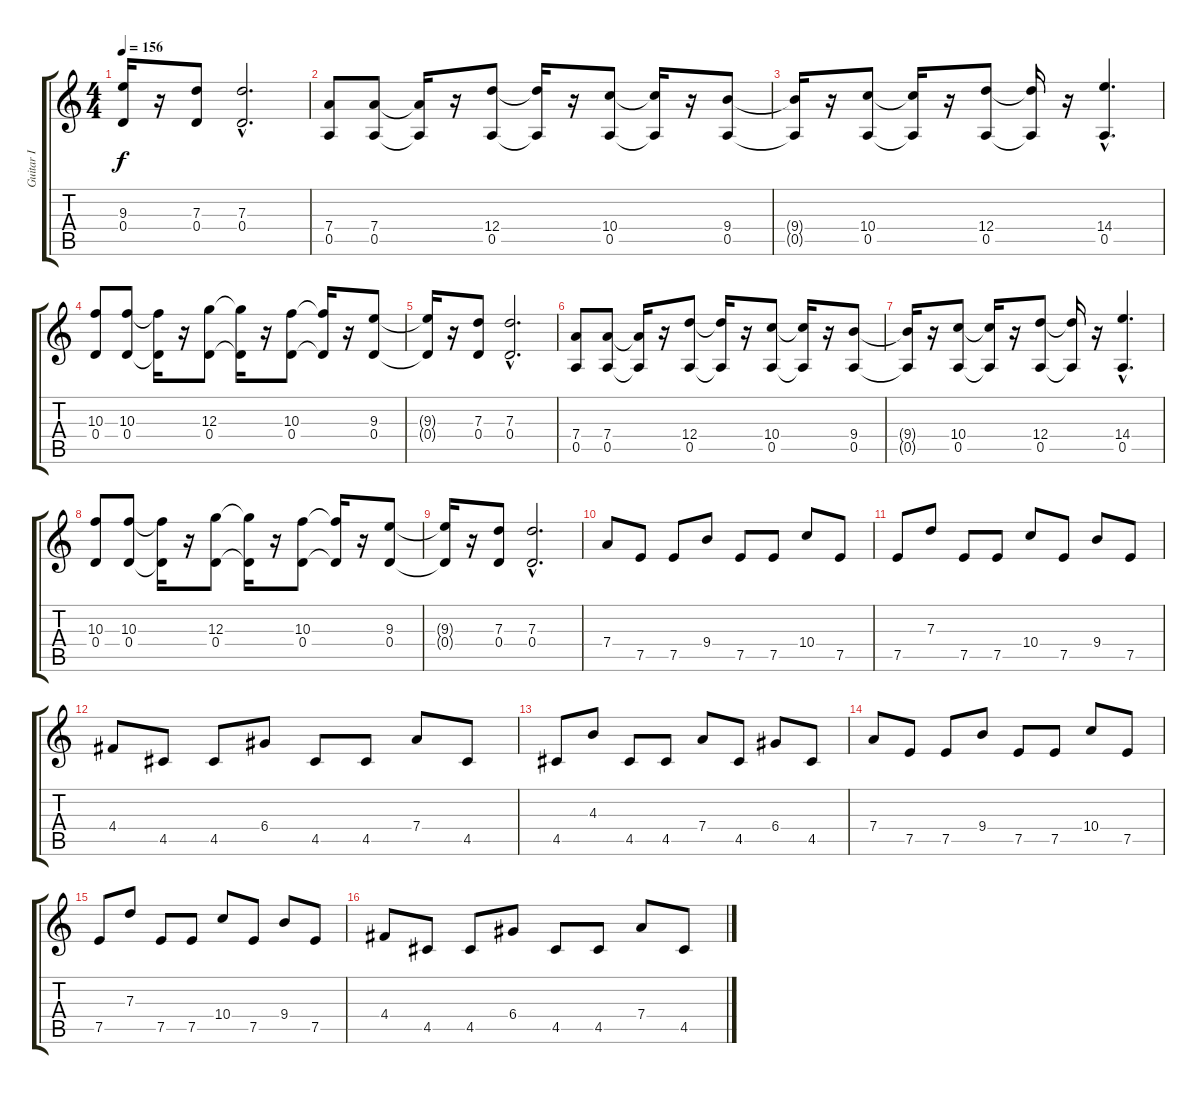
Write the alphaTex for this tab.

\track ("Guitar I" "Guitar I") {instrument distortionguitar}
\staff {score tabs}
\tuning (E4 B3 G3 D3 A2 E2) {hide}
\ts (4 4)
\tempo 156
\clef g2
\ks c
(9.3{t} 0.4{t}).16{dy f} r.16 (7.3 0.4).8 (7.3{hac} 0.4{hac}).2{d} |
(7.4 0.5).8 (7.4 0.5).8 (7.4{t} 0.5{t}).16 r.16 (12.4 0.5).8 (12.4{t} 0.5{t}).16 r.16 (10.4 0.5).8 (10.4{t} 0.5{t}).16 r.16 (9.4 0.5).8 |
(9.4{t} 0.5{t}).16 r.16 (10.4 0.5).8 (10.4{t} 0.5{t}).16 r.16 (12.4 0.5).8 (12.4{t} 0.5{t}).16 r.16 (14.4{hac} 0.5{hac}).4{d} |
(10.3 0.4).8 (10.3 0.4).8 (10.3{t} 0.4{t}).16 r.16 (12.3 0.4).8 (12.3{t} 0.4{t}).16 r.16 (10.3 0.4).8 (10.3{t} 0.4{t}).16 r.16 (9.3 0.4).8 |
(9.3{t} 0.4{t}).16 r.16 (7.3 0.4).8 (7.3{hac} 0.4{hac}).2{d} |
(7.4 0.5).8 (7.4 0.5).8 (7.4{t} 0.5{t}).16 r.16 (12.4 0.5).8 (12.4{t} 0.5{t}).16 r.16 (10.4 0.5).8 (10.4{t} 0.5{t}).16 r.16 (9.4 0.5).8 |
(9.4{t} 0.5{t}).16 r.16 (10.4 0.5).8 (10.4{t} 0.5{t}).16 r.16 (12.4 0.5).8 (12.4{t} 0.5{t}).16 r.16 (14.4{hac} 0.5{hac}).4{d} |
(10.3 0.4).8 (10.3 0.4).8 (10.3{t} 0.4{t}).16 r.16 (12.3 0.4).8 (12.3{t} 0.4{t}).16 r.16 (10.3 0.4).8 (10.3{t} 0.4{t}).16 r.16 (9.3 0.4).8 |
(9.3{t} 0.4{t}).16 r.16 (7.3 0.4).8 (7.3{hac} 0.4{hac}).2{d} |
7.4.8 7.5.8 7.5.8 9.4.8 7.5.8 7.5.8 10.4.8 7.5.8 |
7.5.8 7.3.8 7.5.8 7.5.8 10.4.8 7.5.8 9.4.8 7.5.8 |
4.4.8 4.5.8 4.5.8 6.4.8 4.5.8 4.5.8 7.4.8 4.5.8 |
4.5.8 4.3.8 4.5.8 4.5.8 7.4.8 4.5.8 6.4.8 4.5.8 |
7.4.8 7.5.8 7.5.8 9.4.8 7.5.8 7.5.8 10.4.8 7.5.8 |
7.5.8 7.3.8 7.5.8 7.5.8 10.4.8 7.5.8 9.4.8 7.5.8 |
4.4.8 4.5.8 4.5.8 6.4.8 4.5.8 4.5.8 7.4.8 4.5.8
